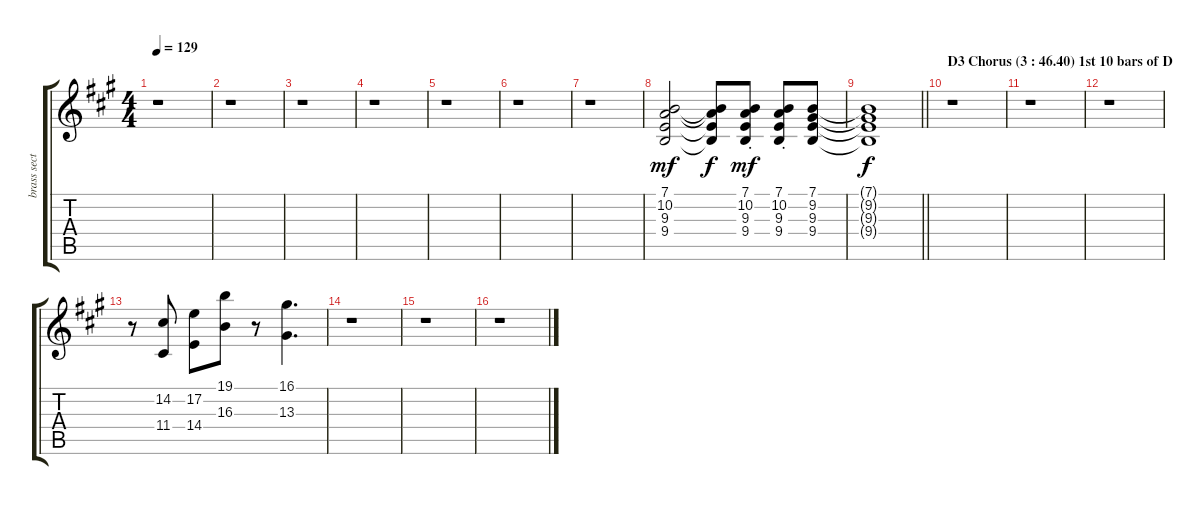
\track ("brass section" "brass sect") {instrument brasssection}
\staff {score tabs}
\tuning (E4 B3 G3 D3 A2 E2) {hide}
\ts (4 4)
\tempo 129
\clef g2
\ks a
r.1{dy f} |
r.1 |
r.1 |
r.1 |
r.1 |
r.1 |
r.1 |
(7.1 10.2 9.3 9.4).2{dy mf} (7.1{t} 10.2{t} 9.3{t} 9.4{t}).8{dy f} (7.1{st} 10.2{st} 9.3{st} 9.4{st}).8{dy mf} (7.1{st} 10.2{st} 9.3{st} 9.4{st}).8 (7.1 9.2 9.3 9.4).8 |
\barLineRight lightlight
(7.1{t} 9.2{t} 9.3{t} 9.4{t}).1{dy f} |
\section ("" "D3 Chorus (3 : 46.40) 1st 10 bars of D")
r.1 |
r.1 |
r.1 |
r.8 (14.2 11.4).8 (17.2 14.4).8 (19.1 16.3).8 r.8 (16.1 13.3).4{d} |
r.1 |
r.1 |
r.1
